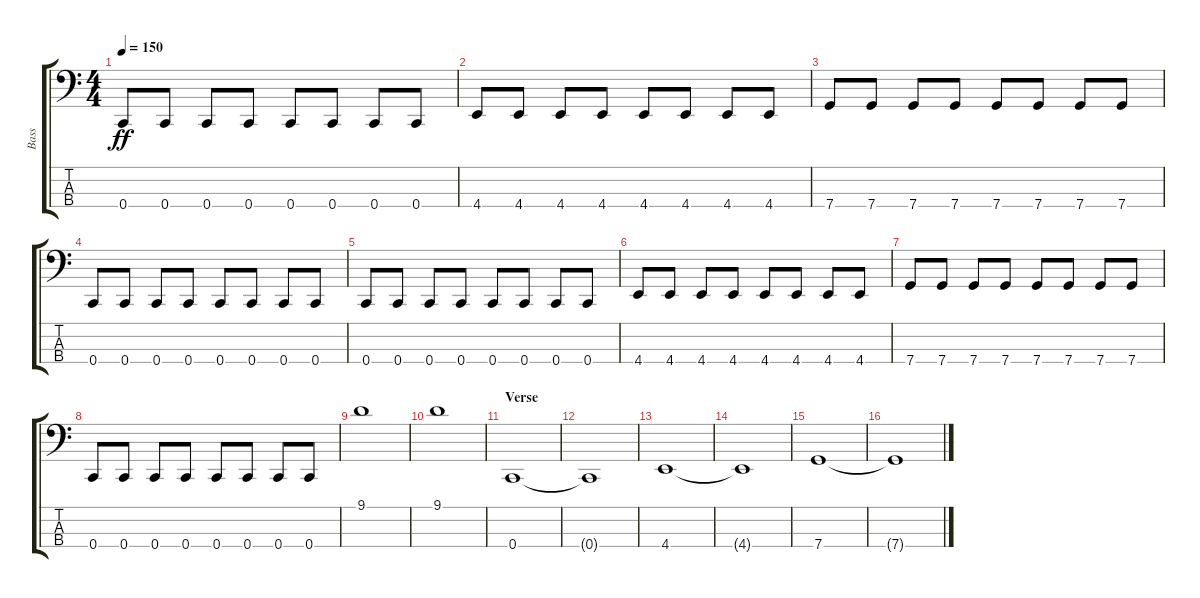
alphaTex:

\track ("Bass" "Bass") {instrument electricbassfinger}
\staff {score tabs}
\tuning (F2 C2 G1 C1) {hide}
\ts (4 4)
\tempo 150
\clef f4
\ks c
0.4.8{dy ff} 0.4.8 0.4.8 0.4.8 0.4.8 0.4.8 0.4.8 0.4.8 |
4.4.8 4.4.8 4.4.8 4.4.8 4.4.8 4.4.8 4.4.8 4.4.8 |
7.4.8 7.4.8 7.4.8 7.4.8 7.4.8 7.4.8 7.4.8 7.4.8 |
0.4.8 0.4.8 0.4.8 0.4.8 0.4.8 0.4.8 0.4.8 0.4.8 |
0.4.8 0.4.8 0.4.8 0.4.8 0.4.8 0.4.8 0.4.8 0.4.8 |
4.4.8 4.4.8 4.4.8 4.4.8 4.4.8 4.4.8 4.4.8 4.4.8 |
7.4.8 7.4.8 7.4.8 7.4.8 7.4.8 7.4.8 7.4.8 7.4.8 |
0.4.8 0.4.8 0.4.8 0.4.8 0.4.8 0.4.8 0.4.8 0.4.8 |
9.1.1 |
9.1.1 |
\section ("" "Verse")
0.4.1 |
0.4{t}.1 |
4.4.1 |
4.4{t}.1 |
7.4.1 |
7.4{t}.1
